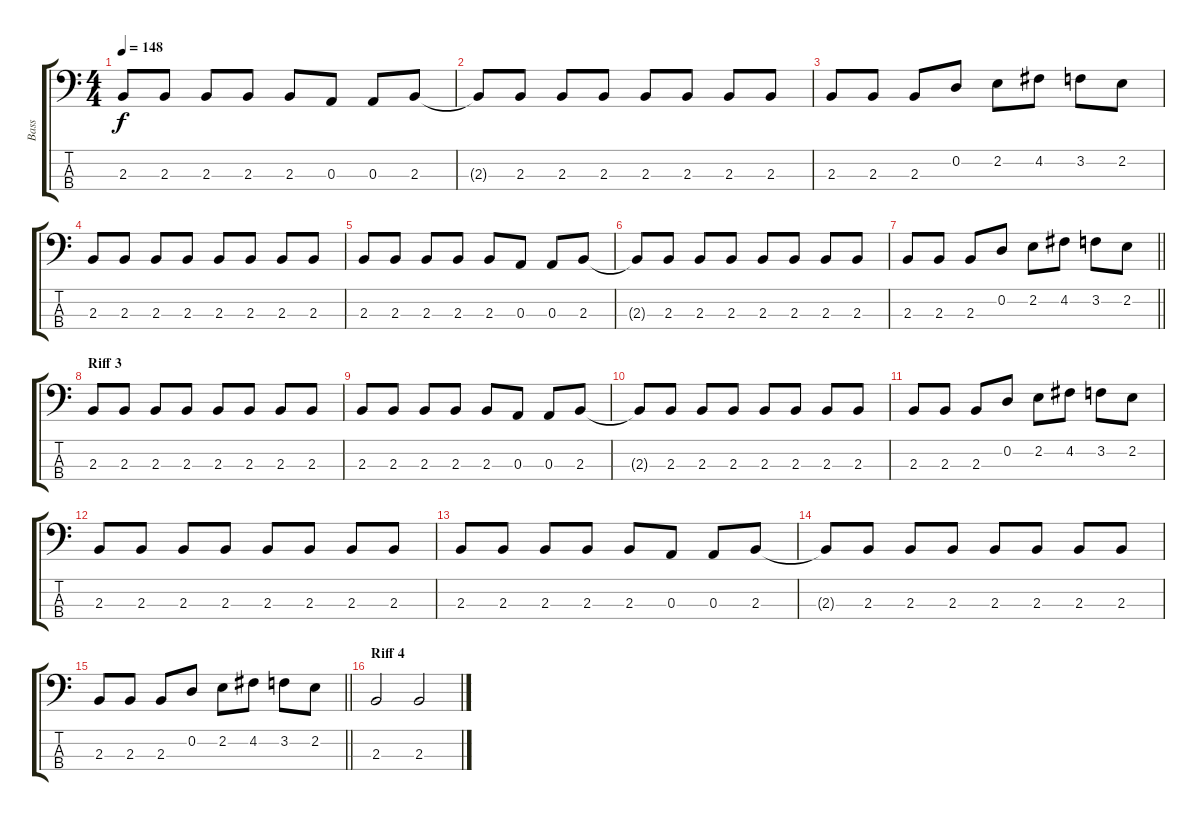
\track ("Bass" "Bass") {instrument electricbasspick}
\staff {score tabs}
\tuning (G2 D2 A1 E1) {hide}
\ts (4 4)
\tempo 148
\clef f4
\ks c
2.3.8{dy f} 2.3.8 2.3.8 2.3.8 2.3.8 0.3.8 0.3.8 2.3.8 |
2.3{t}.8 2.3.8 2.3.8 2.3.8 2.3.8 2.3.8 2.3.8 2.3.8 |
2.3.8 2.3.8 2.3.8 0.2.8 2.2.8 4.2.8 3.2.8 2.2.8 |
2.3.8 2.3.8 2.3.8 2.3.8 2.3.8 2.3.8 2.3.8 2.3.8 |
2.3.8 2.3.8 2.3.8 2.3.8 2.3.8 0.3.8 0.3.8 2.3.8 |
2.3{t}.8 2.3.8 2.3.8 2.3.8 2.3.8 2.3.8 2.3.8 2.3.8 |
\barLineRight lightlight
2.3.8 2.3.8 2.3.8 0.2.8 2.2.8 4.2.8 3.2.8 2.2.8 |
\section ("" "Riff 3")
2.3.8 2.3.8 2.3.8 2.3.8 2.3.8 2.3.8 2.3.8 2.3.8 |
2.3.8 2.3.8 2.3.8 2.3.8 2.3.8 0.3.8 0.3.8 2.3.8 |
2.3{t}.8 2.3.8 2.3.8 2.3.8 2.3.8 2.3.8 2.3.8 2.3.8 |
2.3.8 2.3.8 2.3.8 0.2.8 2.2.8 4.2.8 3.2.8 2.2.8 |
2.3.8 2.3.8 2.3.8 2.3.8 2.3.8 2.3.8 2.3.8 2.3.8 |
2.3.8 2.3.8 2.3.8 2.3.8 2.3.8 0.3.8 0.3.8 2.3.8 |
2.3{t}.8 2.3.8 2.3.8 2.3.8 2.3.8 2.3.8 2.3.8 2.3.8 |
\barLineRight lightlight
2.3.8 2.3.8 2.3.8 0.2.8 2.2.8 4.2.8 3.2.8 2.2.8 |
\section ("" "Riff 4")
2.3.2 2.3.2
